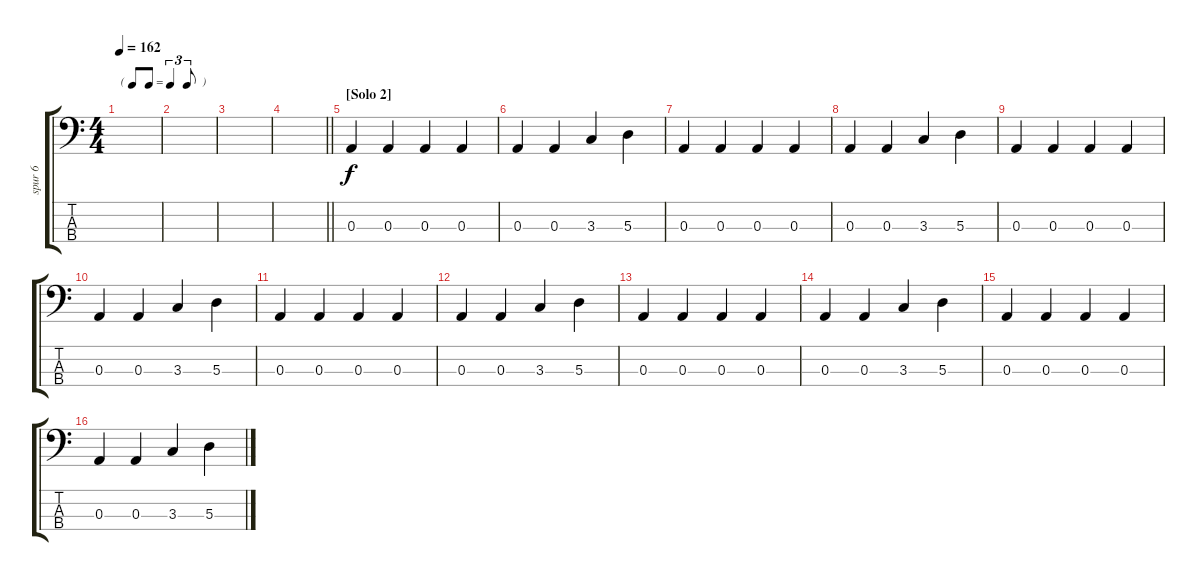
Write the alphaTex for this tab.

\track ("spur 6" "spur 6") {instrument electricbasspick}
\staff {score tabs}
\tuning (G2 D2 A1 E1) {hide}
\ts (4 4)
\tf triplet8th
\tempo 162
\clef f4
\ks c
|
|
|
\barLineRight lightlight
|
\section ("" "[Solo 2]")
0.3.4 0.3.4 0.3.4 0.3.4 |
0.3.4 0.3.4 3.3.4 5.3.4 |
0.3.4 0.3.4 0.3.4 0.3.4 |
0.3.4 0.3.4 3.3.4 5.3.4 |
0.3.4 0.3.4 0.3.4 0.3.4 |
0.3.4 0.3.4 3.3.4 5.3.4 |
0.3.4 0.3.4 0.3.4 0.3.4 |
0.3.4 0.3.4 3.3.4 5.3.4 |
0.3.4 0.3.4 0.3.4 0.3.4 |
0.3.4 0.3.4 3.3.4 5.3.4 |
0.3.4 0.3.4 0.3.4 0.3.4 |
0.3.4 0.3.4 3.3.4 5.3.4
